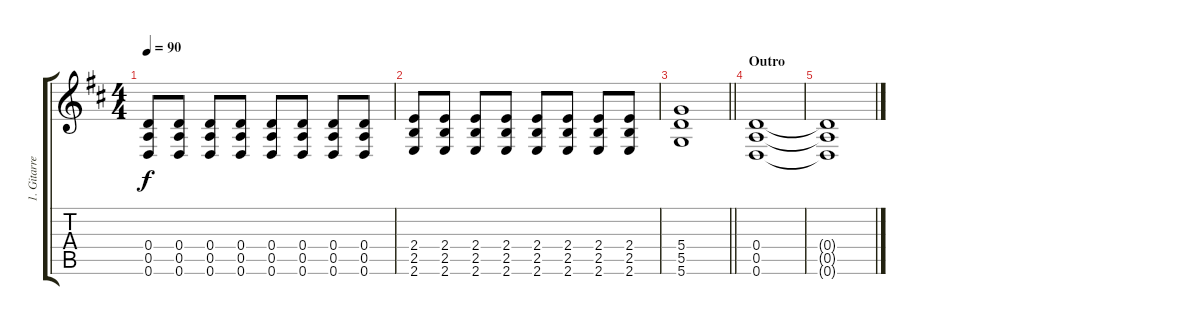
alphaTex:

\track ("1. Gitarre" "1. Gitarre") {instrument electricguitarclean}
\staff {score tabs}
\tuning (E4 B3 G3 D3 A2 D2) {hide}
\ts (4 4)
\tempo 90
\clef g2
\ks d
(0.4 0.5 0.6).8{dy f} (0.4 0.5 0.6).8 (0.4 0.5 0.6).8 (0.4 0.5 0.6).8 (0.4 0.5 0.6).8 (0.4 0.5 0.6).8 (0.4 0.5 0.6).8 (0.4 0.5 0.6).8 |
(2.4 2.5 2.6).8 (2.4 2.5 2.6).8 (2.4 2.5 2.6).8 (2.4 2.5 2.6).8 (2.4 2.5 2.6).8 (2.4 2.5 2.6).8 (2.4 2.5 2.6).8 (2.4 2.5 2.6).8 |
\barLineRight lightlight
(5.4 5.5 5.6).1 |
\section ("" "Outro")
(0.4 0.5 0.6).1 |
(0.4{t} 0.5{t} 0.6{t}).1
